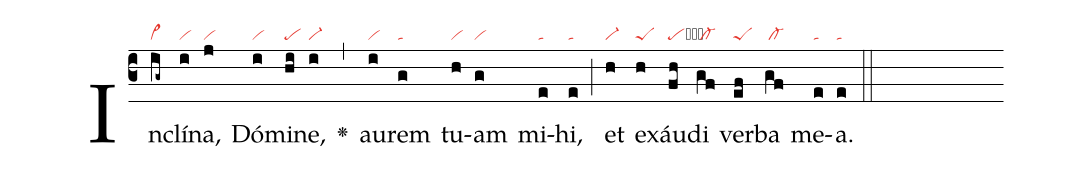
nabc-lines:1;
%%
(c3)In(ig~|cl~)clí(i|vi)na,(j|vi) Dó(i|vi)mi(hi|pe)ne,(i|vi-) <v>\greheightstar</v>(,)
au(i|vi)rem(g|ta) tu(h|vi)am(g|vi) mi(e|ta)hi,(e|ta) (;)
et(h|vi-) ex(h|peS)áu(fh|pes)di(gf|/cl-) ver(ef|peS)ba(gf|/cl-) me(e|ta)a.(e|ta) (::)
